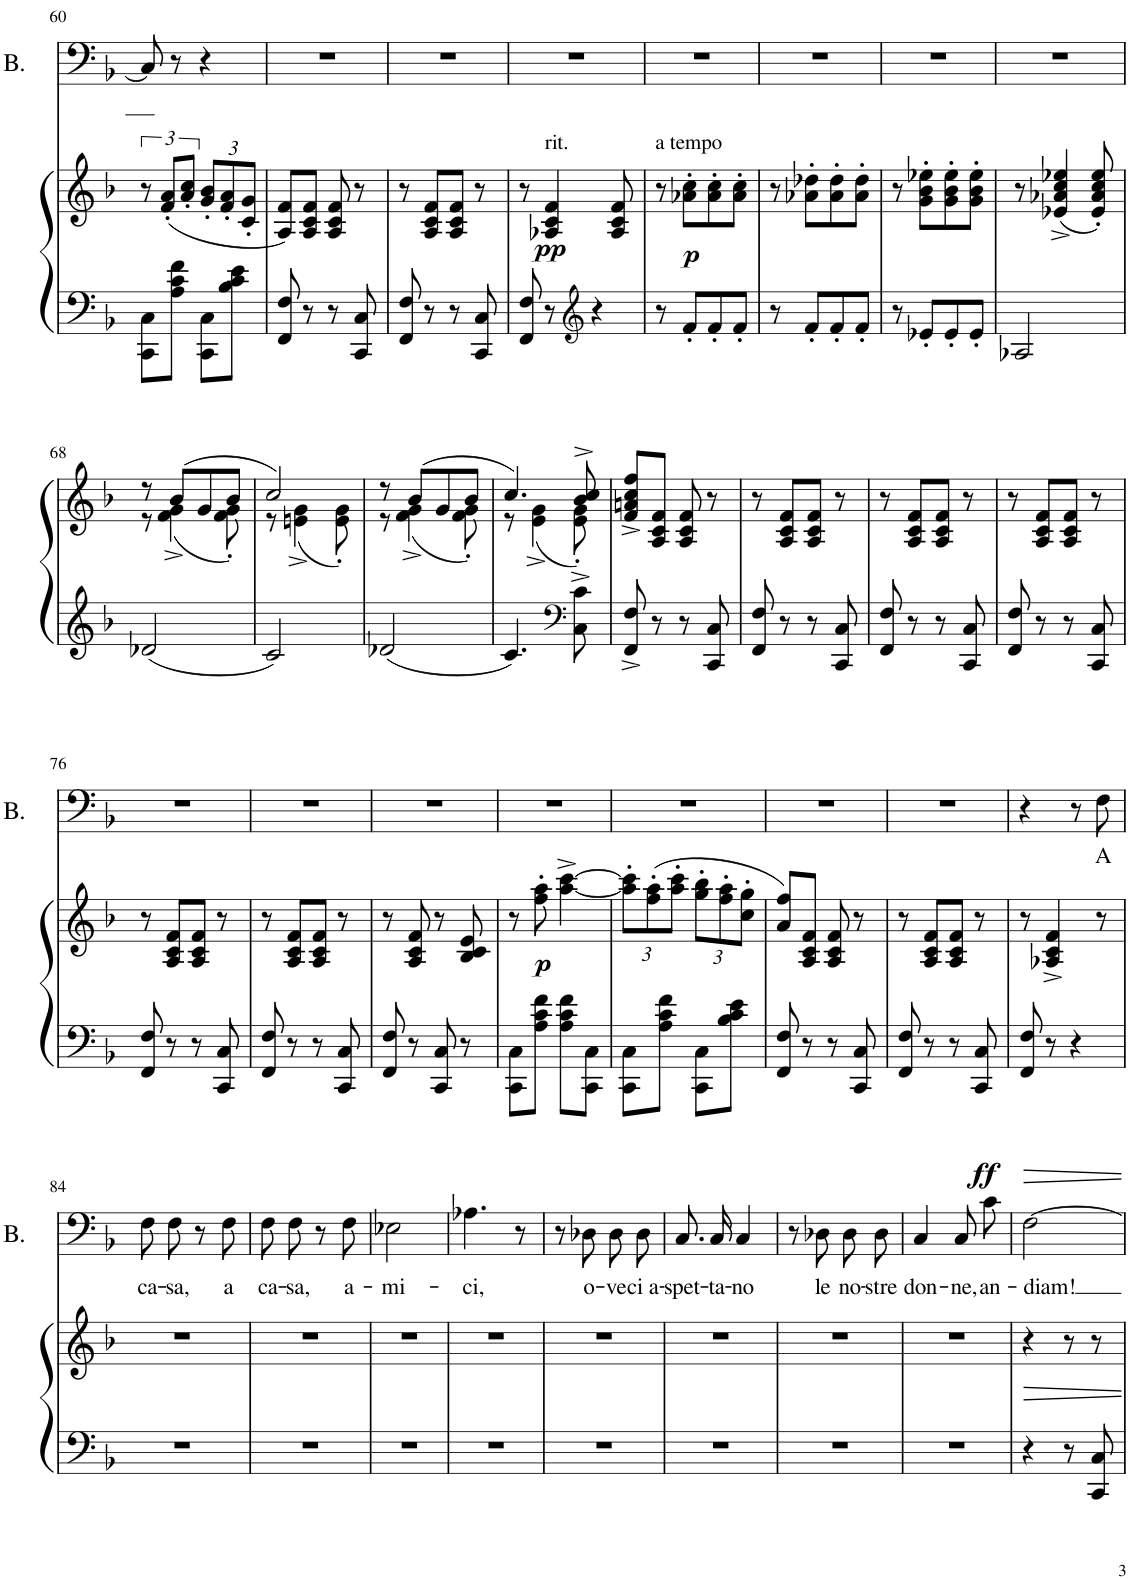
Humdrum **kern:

**kern	**kern	**dynam	**kern	**text	**dynam
*part2	*part2	*part2	*part1	*part1	*part1
*staff3	*staff2	*staff2/3	*staff1	*staff1	*staff1
*I"Piano	*	*	*I"Basse	*	*
*I'Pno	*	*	*I'B.	*	*
!!LO:PB:g=z
*clefF4	*clefF4	*	*clefF4	*	*
*k[b-]	*k[b-]	*	*k[b-]	*	*
*M2/4	*M2/4	*	*M2/4	*	*
=60	=60	=60	=60	=60	=60
8CC\ 8C\L	12r	.	8C/]	.	.
.	(12f/' 12a/'L	.	.	.	.
8A\ 8c\ 8f\J	.	.	8r	.	.
.	12a/' 12cc/'J	.	.	.	.
*	*Xbrackettup	*	*	*	*
8CC\ 8C\L	12g/' 12b-/'L	.	4r	.	.
.	12f/' 12a/'	.	.	.	.
8B-\ 8c\ 8e\J	.	.	.	.	.
.	12c/' 12g/'J	.	.	.	.
=61	=61	=61	=61	=61	=61
8FF/ 8F/	8A/ 8f/L)	.	2r	.	.
8r	8A/ 8c/ 8f/J	.	.	.	.
8r	8A/ 8c/ 8f/	.	.	.	.
8CC/ 8C/	8r	.	.	.	.
=62	=62	=62	=62	=62	=62
8FF/ 8F/	8r	.	2r	.	.
8r	8A/ 8c/ 8f/L	.	.	.	.
8r	8A/ 8c/ 8f/J	.	.	.	.
8CC/ 8C/	8r	.	.	.	.
=63	=63	=63	=63	=63	=63
8FF/ 8F/	8r	.	2r	.	.
!	!LO:TX:a:t=rit.	!	!	!	!
!	!	!LO:DY:b	!	!	!
8r	4A-X/ 4c/ 4f/	pp	.	.	.
*clefG2	*	*	*	*	*
4r	.	.	.	.	.
.	8A-/ 8c/ 8f/	.	.	.	.
=64	=64	=64	=64	=64	=64
!	!LO:TX:a:t=a tempo	!	!	!	!
8r	8r	.	2r	.	.
!	!	!LO:DY:b	!	!	!
8f'/L	8a-X\' 8cc\'L	p	.	.	.
8f'/	8a-\' 8cc\'	.	.	.	.
8f'/J	8a-\' 8cc\'J	.	.	.	.
=65	=65	=65	=65	=65	=65
8r	8r	.	2r	.	.
8f'/L	8a-X\' 8dd-X\'L	.	.	.	.
8f'/	8a-\' 8dd-\'	.	.	.	.
8f'/J	8a-\' 8dd-\'J	.	.	.	.
=66	=66	=66	=66	=66	=66
8r	8r	.	2r	.	.
8e-X'/L	8g\' 8b-\' 8ee-X\'L	.	.	.	.
8e-'/	8g\' 8b-\' 8ee-\'	.	.	.	.
8e-'/J	8g\' 8b-\' 8ee-\'J	.	.	.	.
=67	=67	=67	=67	=67	=67
2A-X/	8r	.	2r	.	.
.	(4e-X/^ 4a-X/^ 4cc/^ 4ee-X/^	.	.	.	.
.	8e-/' 8a-/' 8cc/' 8ee-/')	.	.	.	.
!!LO:LB:g=z
=68	=68	=68	=68	=68	=68
*	*^	*	*	*	*
2d-X/	8r	8r	.	2r	.	.
.	(8b-/L	(4f\^ 4g\^	.	.	.	.
.	8g/	.	.	.	.	.
.	8b-/J	8f\' 8g\')	.	.	.	.
=69	=69	=69	=69	=69	=69	=69
2c/	2cc/)	8r	.	2r	.	.
.	.	(4en\^ 4g\^	.	.	.	.
.	.	8e\' 8g\')	.	.	.	.
=70	=70	=70	=70	=70	=70	=70
2d-X/	8r	8r	.	2r	.	.
.	(8b-/L	(4f\^ 4g\^	.	.	.	.
.	8g/	.	.	.	.	.
.	8b-/J	8f\' 8g\')	.	.	.	.
=71	=71	=71	=71	=71	=71	=71
4.c/	4.cc/)	8r	.	2r	.	.
.	.	(4e\^ 4g\^	.	.	.	.
*clefF4	*	*	*	*	*	*
8C\^ 8c\^	8b-/^ 8cc/^	8e\' 8g\')	.	.	.	.
*	*v	*v	*	*	*	*
=72	=72	=72	=72	=72	=72
8FF/^ 8F/^	8f/^ 8an/^ 8cc/^ 8ff/^L	.	2r	.	.
8r	8A/ 8c/ 8f/J	.	.	.	.
8r	8A/ 8c/ 8f/	.	.	.	.
8CC/ 8C/	8r	.	.	.	.
=73	=73	=73	=73	=73	=73
8FF/ 8F/	8r	.	2r	.	.
8r	8A/ 8c/ 8f/L	.	.	.	.
8r	8A/ 8c/ 8f/J	.	.	.	.
8CC/ 8C/	8r	.	.	.	.
=74	=74	=74	=74	=74	=74
8FF/ 8F/	8r	.	2r	.	.
8r	8A/ 8c/ 8f/L	.	.	.	.
8r	8A/ 8c/ 8f/J	.	.	.	.
8CC/ 8C/	8r	.	.	.	.
=75	=75	=75	=75	=75	=75
8FF/ 8F/	8r	.	2r	.	.
8r	8A/ 8c/ 8f/L	.	.	.	.
8r	8A/ 8c/ 8f/J	.	.	.	.
8CC/ 8C/	8r	.	.	.	.
!!LO:LB:g=z
=76	=76	=76	=76	=76	=76
8FF/ 8F/	8r	.	2r	.	.
8r	8A/ 8c/ 8f/L	.	.	.	.
8r	8A/ 8c/ 8f/J	.	.	.	.
8CC/ 8C/	8r	.	.	.	.
=77	=77	=77	=77	=77	=77
8FF/ 8F/	8r	.	2r	.	.
8r	8A/ 8c/ 8f/L	.	.	.	.
8r	8A/ 8c/ 8f/J	.	.	.	.
8CC/ 8C/	8r	.	.	.	.
=78	=78	=78	=78	=78	=78
8FF/ 8F/	8r	.	2r	.	.
8r	8A/ 8c/ 8f/	.	.	.	.
8CC/ 8C/	8r	.	.	.	.
8r	8B-/ 8c/ 8e/	.	.	.	.
=79	=79	=79	=79	=79	=79
8CC\ 8C\L	8r	.	2r	.	.
!	!	!LO:DY:b	!	!	!
8A\ 8c\ 8f\J	8ff\' 8aa\'	p	.	.	.
8A\ 8c\ 8f\L	[4aa\^ [4ccc\^	.	.	.	.
8CC\ 8C\J	.	.	.	.	.
=80	=80	=80	=80	=80	=80
8CC\ 8C\L	12aa\]' 12ccc\]'L	.	2r	.	.
.	(12ff\' 12aa\'	.	.	.	.
8A\ 8c\ 8f\J	.	.	.	.	.
.	12aa\' 12ccc\'J	.	.	.	.
8CC\ 8C\L	12gg\' 12bb-\'L	.	.	.	.
.	12ff\' 12aa\'	.	.	.	.
8B-\ 8c\ 8e\J	.	.	.	.	.
.	12cc\' 12gg\'J	.	.	.	.
=81	=81	=81	=81	=81	=81
8FF/ 8F/	8a/ 8ff/L)	.	2r	.	.
8r	8A/ 8c/ 8f/J	.	.	.	.
8r	8A/ 8c/ 8f/	.	.	.	.
8CC/ 8C/	8r	.	.	.	.
=82	=82	=82	=82	=82	=82
8FF/ 8F/	8r	.	2r	.	.
8r	8A/ 8c/ 8f/L	.	.	.	.
8r	8A/ 8c/ 8f/J	.	.	.	.
8CC/ 8C/	8r	.	.	.	.
=83	=83	=83	=83	=83	=83
8FF/ 8F/	8r	.	4r	.	.
8r	4A-X/^ 4c/^ 4f/^	.	.	.	.
4r	.	.	8r	.	.
!	!	!	!	!LO:LY:b	!
.	8r	.	8F\	A	.
!!LO:LB:g=z
=84	=84	=84	=84	=84	=84
!	!	!	!	!LO:LY:b	!
2r	2r	.	8F\L	ca-	.
!	!	!	!	!LO:LY:b	!
.	.	.	8F\J	-sa,	.
.	.	.	8r	.	.
!	!	!	!	!LO:LY:b	!
.	.	.	8F\	a	.
=85	=85	=85	=85	=85	=85
!	!	!	!	!LO:LY:b	!
2r	2r	.	8F\L	ca-	.
!	!	!	!	!LO:LY:b	!
.	.	.	8F\J	-sa,	.
.	.	.	8r	.	.
!	!	!	!	!LO:LY:b	!
.	.	.	8F\	a-	.
=86	=86	=86	=86	=86	=86
!	!	!	!	!LO:LY:b	!
2r	2r	.	2E-X\	-mi-	.
=87	=87	=87	=87	=87	=87
!	!	!	!	!LO:LY:b	!
2r	2r	.	4.A-X\	-ci,	.
.	.	.	8r	.	.
=88	=88	=88	=88	=88	=88
2r	2r	.	8r	.	.
!	!	!	!	!LO:LY:b	!
.	.	.	8D-X\	o-	.
!	!	!	!	!LO:LY:b	!
.	.	.	8D-\L	-ve	.
!	!	!	!	!LO:LY:b	!
.	.	.	8D-\J	ci a-	.
=89	=89	=89	=89	=89	=89
!	!	!	!	!LO:LY:b	!
2r	2r	.	8.C/L	-spet-	.
!	!	!	!	!LO:LY:b	!
.	.	.	16C/Jk	-ta-	.
!	!	!	!	!LO:LY:b	!
.	.	.	4C/	-no	.
=90	=90	=90	=90	=90	=90
2r	2r	.	8r	.	.
!	!	!	!	!LO:LY:b	!
.	.	.	8D-X\	le	.
!	!	!	!	!LO:LY:b	!
.	.	.	8D-\L	no-	.
!	!	!	!	!LO:LY:b	!
.	.	.	8D-\J	-stre	.
=91	=91	=91	=91	=91	=91
!	!	!	!	!LO:LY:b	!
2r	2r	.	4C/	don-	.
!	!	!	!	!LO:LY:b	!
.	.	.	8C\L	-ne,	.
!	!	!	!	!LO:LY:b	!LO:DY:a
.	.	.	8c\J	an-	ff
=92	=92	=92	=92	=92	=92
!	!	!	!	!LO:LY:b	!
4r	4r	.	[2F\	-diam!	.
8r	8r	.	.	.	.
8CC/ 8C/	8r	.	.	.	.
=	=	=	=	=	=
*-	*-	*-	*-	*-	*-
